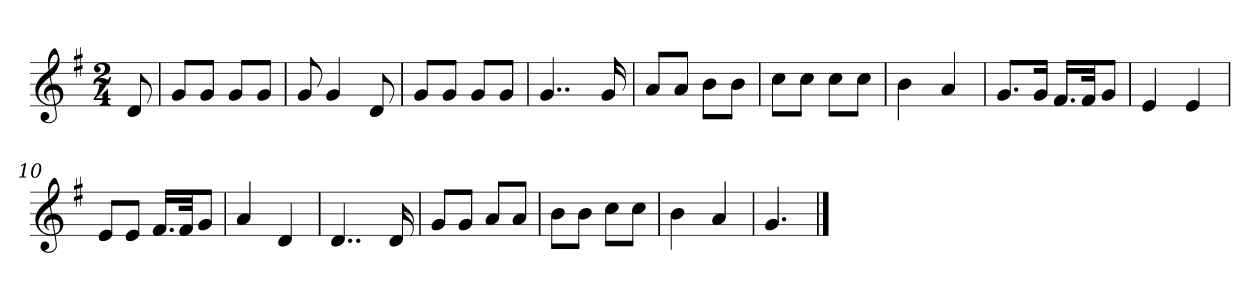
**kern
*part1
*staff1
*k[f#]
*M2/4
*MM120
=
8d
=1
8gL
8gJ
8gL
8gJ
=2
8g
4g
8d
=3
8gL
8gJ
8gL
8gJ
=4
4..g
16g
=5
8aL
8aJ
8bL
8bJ
=6
8ccL
8ccJ
8ccL
8ccJ
=7
4b
4a
=8
8.gL
16gJk
16.f#LL
32f#Jk
8gJ
=9
4e
4e
=10
8eL
8eJ
16.f#LL
32f#Jk
8gJ
=11
4a
4d
=12
4..d
16d
=13
8gL
8gJ
8aL
8aJ
=14
8bL
8bJ
8ccL
8ccJ
=15
4b
4a
=16
4.g
==
*-
